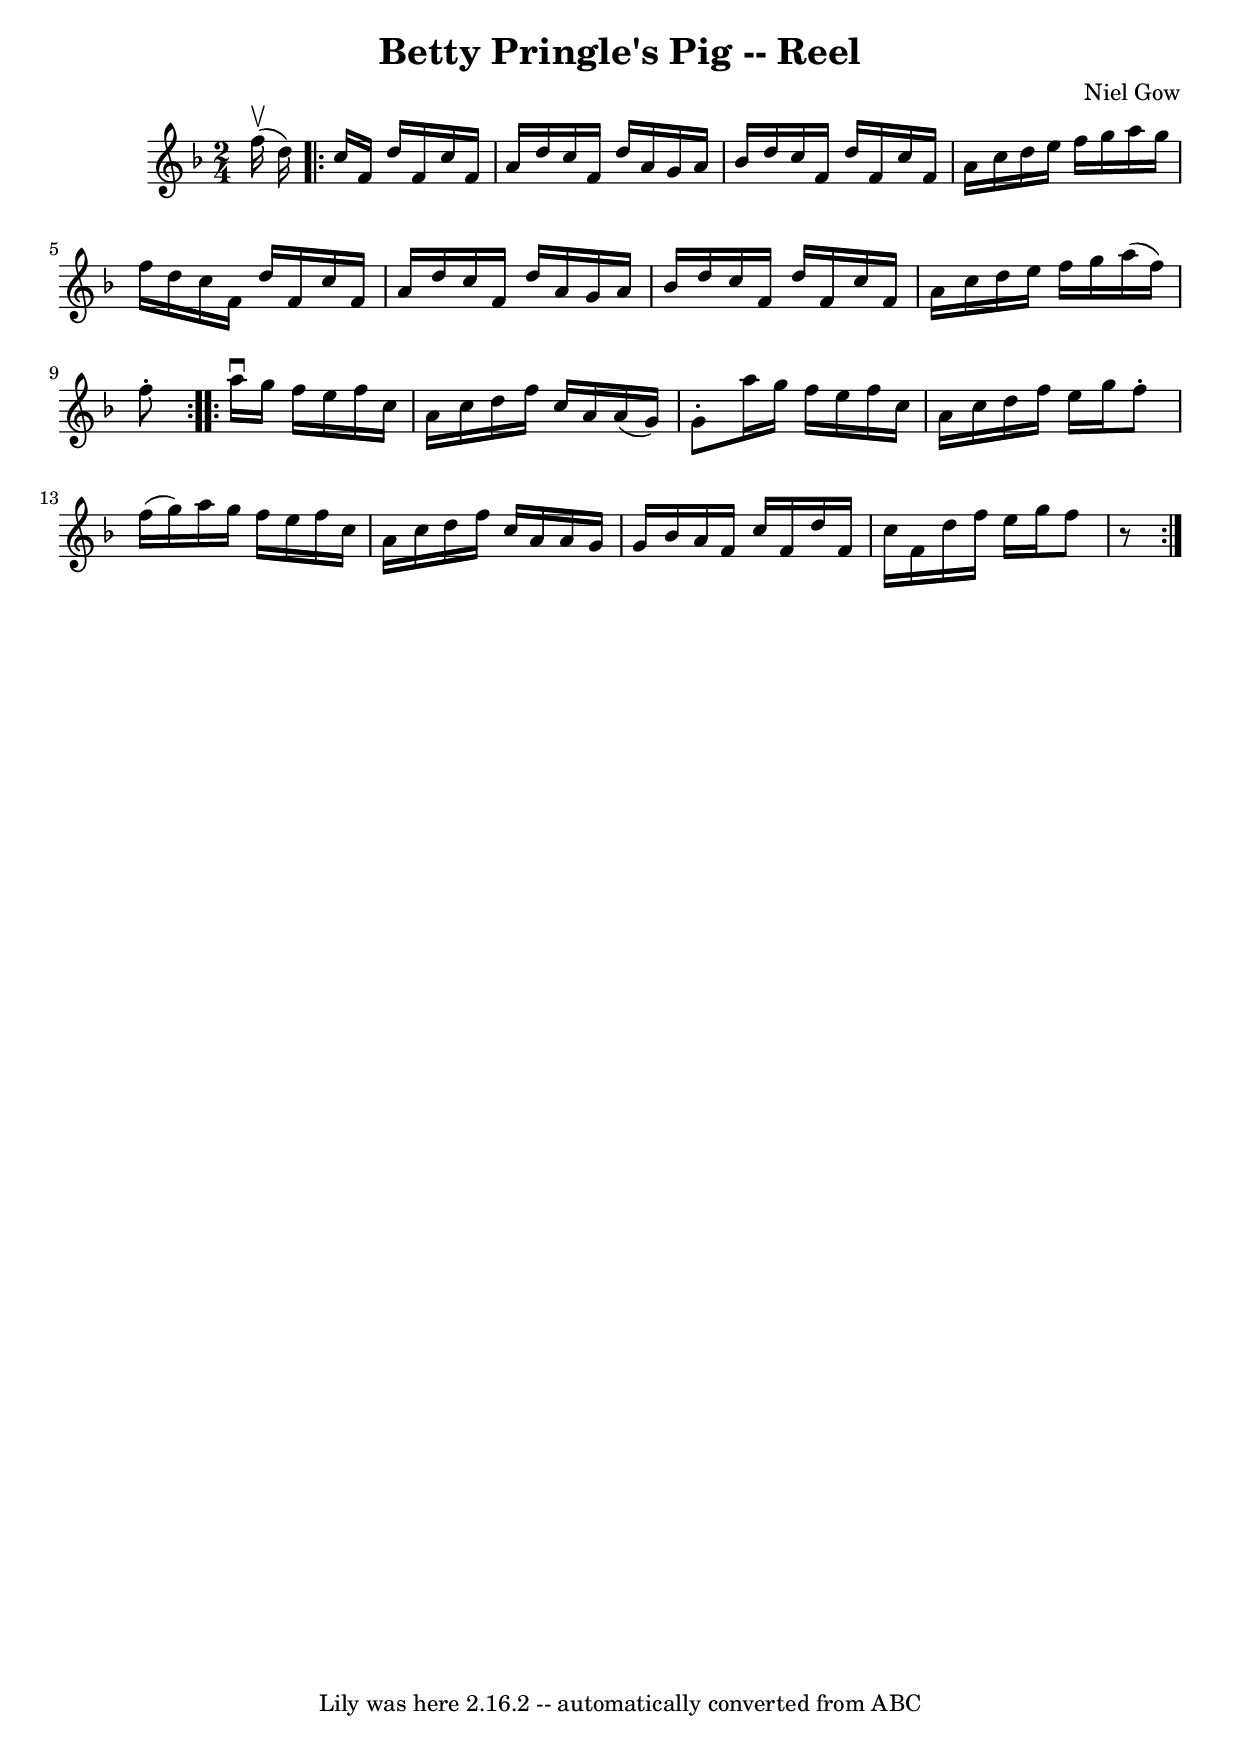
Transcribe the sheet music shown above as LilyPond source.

\version "2.16.2"
\include "Mammoth.ily"
\header {
  %% book = "Ryan's Mammoth Collection"
  composer = "Niel Gow"
  crossRefNumber = "1"
  footnotes = "\\\\254"
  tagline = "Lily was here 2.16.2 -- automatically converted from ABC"
  title = "Betty Pringle's Pig -- Reel"

}
voicedefault =  {


  \time 2/4 
  \key f \major
  f''16^\upbow(d''16) 
  \repeat volta 2 {
    
    c''16 f'16 d''16 f'16 c''16 f'16 a'16 d''16    |
    
    c''16 f'16 d''16 a'16 g'16 a'16 bes'16 d''16    |
    
    c''16 f'16 d''16 f'16 c''16 f'16 a'16 c''16    |
    
    d''16 e''16 f''16 g''16 a''16 g''16 f''16 d''16    
    |
    c''16 f'16 d''16 f'16 c''16 f'16 a'16 d''16   
    |
    c''16 f'16 d''16 a'16 g'16 a'16 bes'16 d''16   
    |
    c''16 f'16 d''16 f'16 c''16 f'16 a'16 c''16    
    |
    d''16 e''16 f''16 g''16 a''16 (f''16) f''8 -.   

  }     
  \repeat volta 2 {
    a''16^\downbow g''16 f''16 e''16 f''16    
    c''16 a'16 c''16    |
    d''16 f''16 c''16 a'16 a'16 (
    g'16) g'8 -.   |
    a''16 g''16 f''16 e''16 f''16    
    c''16 a'16 c''16    |
    d''16 f''16 e''16 g''16 f''8 
    -. f''16 (g''16)   |
    a''16 g''16 f''16 e''16    
    f''16 c''16 a'16 c''16    |
    d''16 f''16 c''16 a'16   
    a'16 g'16 g'16 bes'16    |
    a'16 f'16 c''16 f'16    
    d''16 f'16 c''16 f'16    |
    d''16 f''16 e''16 g''16   
    f''8    r8   
  }   

}

\score{
  <<

    \context Staff="default"
    {
      \voicedefault 
      
    }

  >>
  \layout {
    
  }
  \midi {
  }

}
